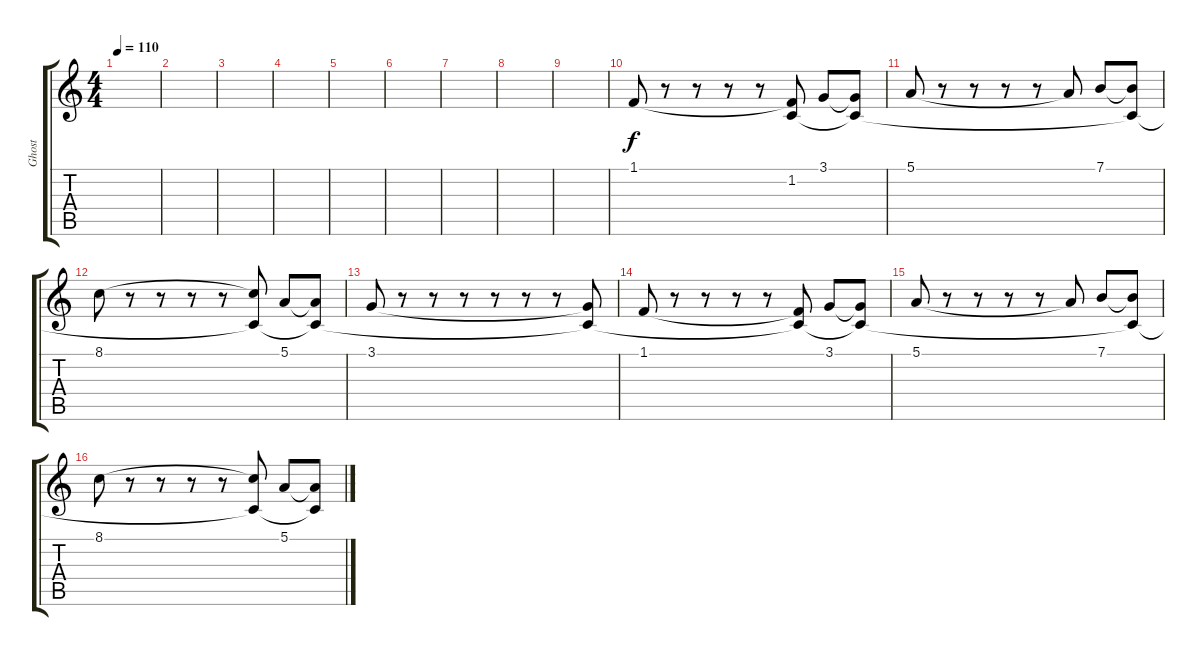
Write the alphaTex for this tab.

\track ("Ghost" "Ghost") {instrument pad8sweep}
\staff {score tabs}
\tuning (E4 B3 G3 D3 A2 E2) {hide}
\ts (4 4)
\tempo 110
\clef g2
\ks c
|
|
|
|
|
|
|
|
|
1.1.8 r.8 r.8 r.8 r.8 (1.1{t} 1.2).8 3.1.8 (3.1{t} 1.2{t}).8 |
5.1.8 r.8 r.8 r.8 r.8 5.1{t}.8 7.1.8 (7.1{t} 1.2{t}).8 |
8.1.8 r.8 r.8 r.8 r.8 (8.1{t} 1.2{t}).8 5.1.8 (5.1{t} 1.2{t}).8 |
3.1.8 r.8 r.8 r.8 r.8 r.8 r.8 (3.1{t} 1.2{t}).8 |
1.1.8 r.8 r.8 r.8 r.8 (1.1{t} 1.2{t}).8 3.1.8 (3.1{t} 1.2{t}).8 |
5.1.8 r.8 r.8 r.8 r.8 5.1{t}.8 7.1.8 (7.1{t} 1.2{t}).8 |
8.1.8 r.8 r.8 r.8 r.8 (8.1{t} 1.2{t}).8 5.1.8 (5.1{t} 1.2{t}).8
